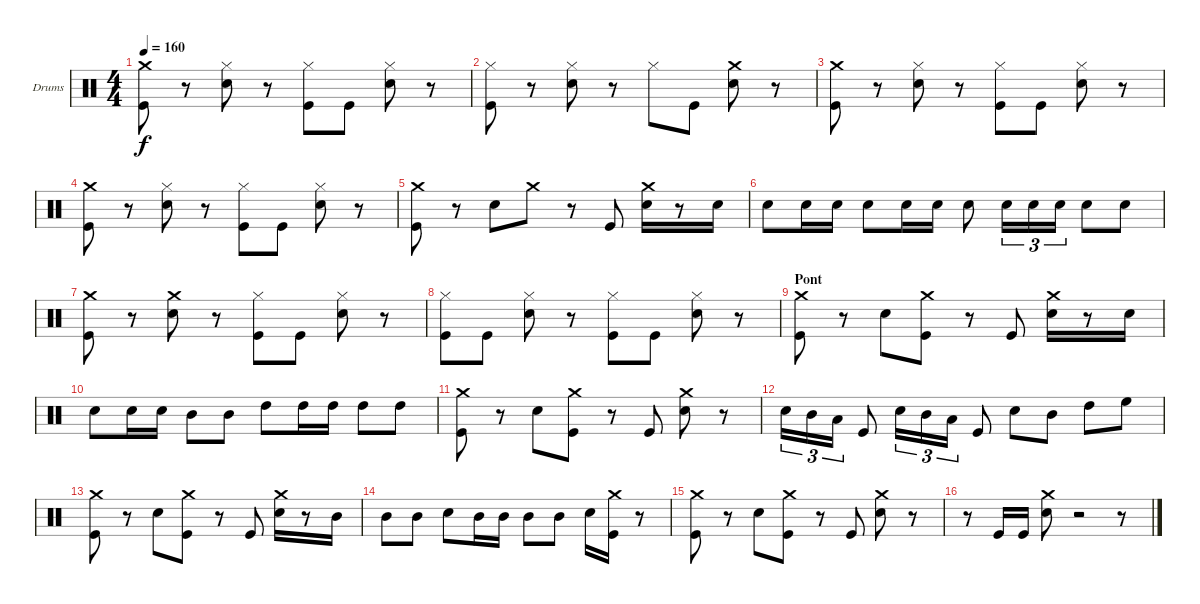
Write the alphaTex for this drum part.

\bracketExtendMode groupsimilarinstruments
\firstSystemTrackNameOrientation horizontal
\otherSystemsTrackNameOrientation horizontal
\track ("Drumkit" "Drums") {instrument percussion}
\staff {score}
\articulation defaults
\ts (4 4)
\tempo 160
\clef neutral
\ks c
("Kick (hit)" "Crash medium (hit)").8{dy f} r.8 ("Hi-Hat (closed)" "Snare (hit) 2").8 r.8 ("Hi-Hat (closed)" "Kick (hit)").8 "Kick (hit)".8 ("Snare (hit) 2" "Hi-Hat (closed)").8 r.8 |
("Kick (hit)" "Hi-Hat (closed)").8 r.8 ("Snare (hit) 2" "Hi-Hat (closed)").8 r.8 "Hi-Hat (closed)".8 "Kick (hit)".8 ("Crash medium (hit)" "Snare (hit) 2").8 r.8 |
("Kick (hit)" "Crash medium (hit)").8 r.8 ("Hi-Hat (closed)" "Snare (hit) 2").8 r.8 ("Hi-Hat (closed)" "Kick (hit)").8 "Kick (hit)".8 ("Snare (hit) 2" "Hi-Hat (closed)").8 r.8 |
("Kick (hit)" "Crash medium (hit)").8 r.8 ("Hi-Hat (closed)" "Snare (hit) 2").8 r.8 ("Hi-Hat (closed)" "Kick (hit)").8 "Kick (hit)".8 ("Snare (hit) 2" "Hi-Hat (closed)").8 r.8 |
("Crash medium (hit)" "Kick (hit)").8 r.8 "Snare (hit) 2".8 "Crash medium (hit)".8 r.8 "Kick (hit)".8 ("Crash medium (hit)" "Snare (hit) 2").16 r.8 "Snare (hit) 2".16 |
"Snare (hit) 2".8 "Snare (hit) 2".16 "Snare (hit) 2".16 "Snare (hit) 2".8 "Snare (hit) 2".16 "Snare (hit) 2".16 "Snare (hit) 2".8 "Snare (hit) 2".16{tu (3 2)} "Snare (hit) 2".16{tu (3 2)} "Snare (hit) 2".16{tu (3 2)} "Snare (hit) 2".8 "Snare (hit) 2".8 |
("Crash medium (hit)" "Kick (hit)").8 r.8 ("Crash medium (hit)" "Snare (hit) 2").8 r.8 ("Hi-Hat (closed)" "Kick (hit)").8 "Kick (hit)".8 ("Hi-Hat (closed)" "Snare (hit) 2").8 r.8 |
("Kick (hit)" "Hi-Hat (closed)").8 "Kick (hit)".8 ("Snare (hit) 2" "Hi-Hat (closed)").8 r.8 ("Kick (hit)" "Hi-Hat (closed)").8 "Kick (hit)".8 ("Snare (hit) 2" "Hi-Hat (closed)").8 r.8 |
\section ("" "Pont")
("Crash medium (hit)" "Kick (hit)").8 r.8 "Snare (hit) 2".8 ("Crash medium (hit)" "Kick (hit)").8 r.8 "Kick (hit)".8 ("Crash medium (hit)" "Snare (hit) 2").16 r.8 "Snare (hit) 2".16 |
"Snare (hit) 2".8 "Snare (hit) 2".16 "Snare (hit) 2".16 "Mid Tom (hit)".8 "Mid Tom (hit)".8 "High Tom (hit)".8 "High Tom (hit)".16 "High Tom (hit)".16 "High Tom (hit)".8 "High Tom (hit)".8 |
("Kick (hit)" "Crash medium (hit)").8 r.8 "Snare (hit) 2".8 ("Crash medium (hit)" "Kick (hit)").8 r.8 "Kick (hit)".8 ("Crash medium (hit)" "Snare (hit) 2").8 r.8 |
"Snare (hit) 2".16{tu (3 2)} "Mid Tom (hit)".16{tu (3 2)} "Low Tom (hit)".16{tu (3 2)} "Kick (hit)".8 "Snare (hit) 2".16{tu (3 2)} "Mid Tom (hit)".16{tu (3 2)} "Low Tom (hit)".16{tu (3 2)} "Kick (hit)".8 "Snare (hit) 2".8 "Mid Tom (hit)".8 "High Tom (hit)".8 "High Floor Tom (hit)".8 |
("Kick (hit)" "Crash medium (hit)").8 r.8 "Snare (hit) 2".8 ("Crash medium (hit)" "Kick (hit)").8 r.8 "Kick (hit)".8 ("Crash medium (hit)" "Snare (hit) 2").16 r.8 "Mid Tom (hit)".16 |
"Mid Tom (hit)".8 "Mid Tom (hit)".8 "Snare (hit) 2".8 "Mid Tom (hit)".16 "Mid Tom (hit)".16 "Mid Tom (hit)".8 "Mid Tom (hit)".8 "Snare (hit) 2".16 ("Kick (hit)" "Crash medium (hit)").16 r.8 |
("Crash medium (hit)" "Kick (hit)").8 r.8 "Snare (hit) 2".8 ("Crash medium (hit)" "Kick (hit)").8 r.8 "Kick (hit)".8 ("Snare (hit) 2" "Crash medium (hit)").8 r.8 |
r.8 "Kick (hit)".16 "Kick (hit)".16 ("Crash medium (hit)" "Snare (hit) 2").8 r.2 r.8
